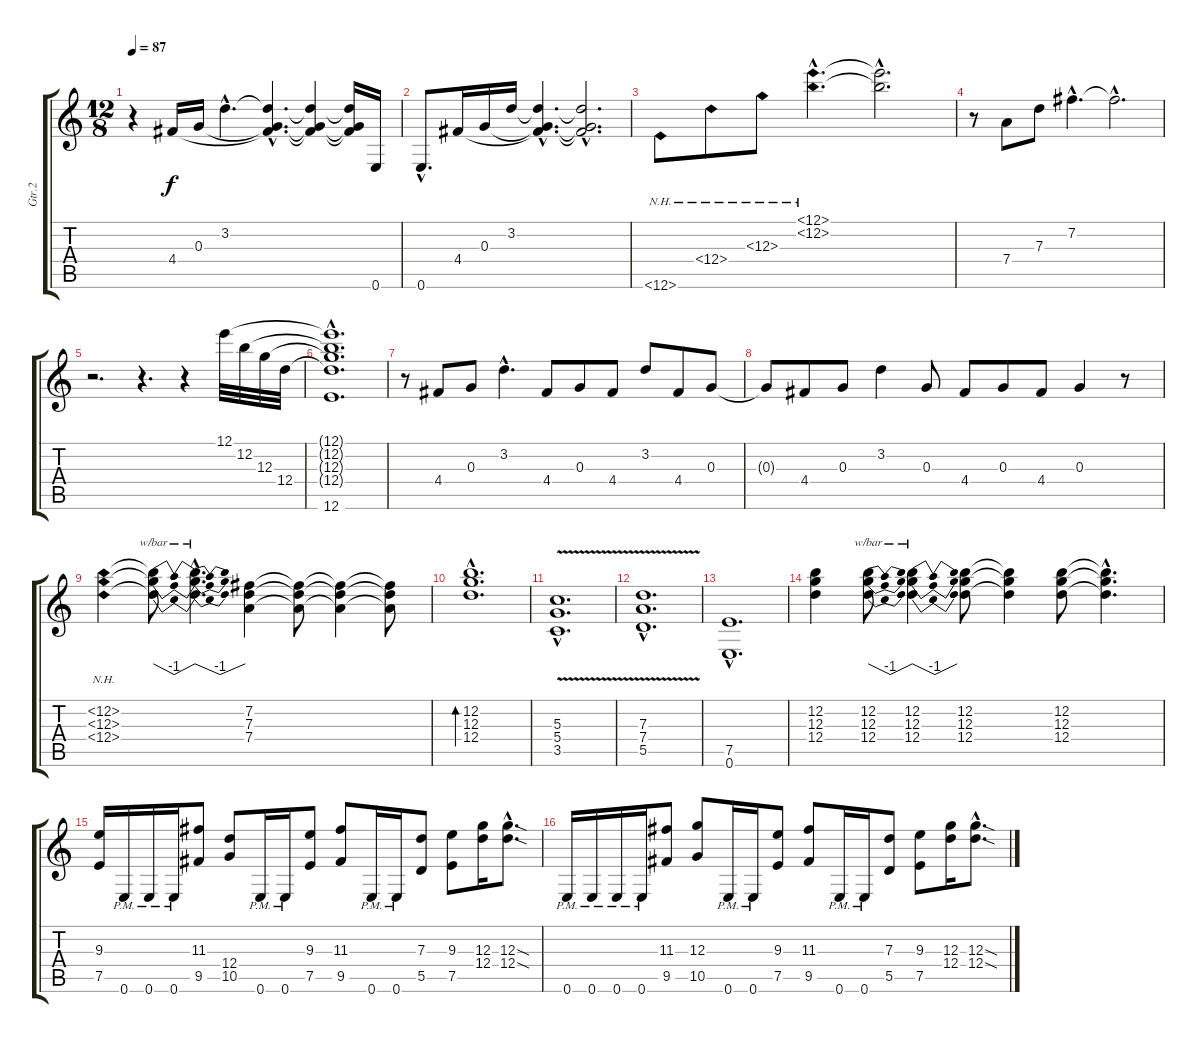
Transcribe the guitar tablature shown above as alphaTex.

\track ("Gtr.2" "Gtr.2") {instrument electricguitarclean}
\staff {score tabs}
\tuning (E4 B3 G3 D3 A2 E2) {hide}
\ts (12 8)
\tempo 87
\clef g2
\ks c
r.4{dy f} 4.4.16 0.3.16 3.2{hac}.4{d} (3.2{hac t} 0.3{hac t} 4.4{hac t}).4{d} (3.2{t} 0.3{t} 4.4{t}).4 (3.2{t} 0.3{t} 4.4{t}).16 0.6.16 |
0.6{hac}.8{d} 4.4.16 0.3.16 3.2.16 (3.2{hac t} 0.3{hac t} 4.4{hac t}).4{d} (3.2{hac t} 0.3{hac t} 4.4{hac t}).2{d} |
12.6{nh}.8 12.4{nh}.8 12.3{nh}.8 (12.1{nh hac} 12.2{nh hac}).4{d} (12.1{hac t} 12.2{hac t}).2{d} |
r.8 7.4.8 7.3.8 7.2{hac}.4{d} 7.2{hac t}.2{d} |
r.2{d} r.4{d} r.4 12.1.32 12.2.32 12.3.32 12.4.32 |
(12.1{hac t} 12.2{hac t} 12.3{hac t} 12.4{hac t} 12.6{hac}).1{d} |
r.8 4.4.8 0.3.8 3.2{hac}.4{d} 4.4.8 0.3.8 4.4.8 3.2.8 4.4.8 0.3.8 |
0.3{t}.8 4.4.8 0.3.8 3.2.4 0.3.8 4.4.8 0.3.8 4.4.8 0.3.4 r.8 |
(12.2{nh} 12.3{nh} 12.4{nh}).4 (12.2{t} 12.3{t} 12.4{t}).8{tbe (dip default 0 0 30 -4 60 0)} (12.2{hac t} 12.3{hac t} 12.4{hac t}).4{d tbe (dip default 0 0 30 -4 60 0)} (7.2 7.3 7.4).4 (7.2{t} 7.3{t} 7.4{t}).8 (7.2{t} 7.3{t} 7.4{t}).4 (7.2{t} 7.3{t} 7.4{t}).8 |
(12.2{hac} 12.3{hac} 12.4{hac}).1{d bd 60} |
(5.3{v hac} 5.4{v hac} 3.5{v hac}).1{d instrument distortionguitar} |
(7.3{v hac} 7.4{v hac} 5.5{v hac}).1{d} |
(7.5{hac} 0.6{hac}).1{d} |
(12.2 12.3 12.4).4 (12.2 12.3 12.4).8{tbe (dip default 0 0 30 -4 60 0)} (12.2 12.3 12.4).4{tbe (dip default 0 0 30 -4 60 0)} (12.2 12.3 12.4).8 (12.2{t} 12.3{t} 12.4{t}).4 (12.2 12.3 12.4).8 (12.2{hac t} 12.3{hac t} 12.4{hac t}).4{d} |
(9.3 7.5).16 0.6{pm}.16 0.6{pm}.16 0.6{pm}.16 (11.3 9.5).8 (12.4 10.5).8 0.6{pm}.16 0.6{pm}.16 (9.3 7.5).8 (11.3 9.5).8 0.6{pm}.16 0.6{pm}.16 (7.3 5.5).8 (9.3 7.5).8 (12.3 12.4).16 (12.3{sod hac} 12.4{sod hac}).8{d} |
0.6{pm}.16 0.6{pm}.16 0.6{pm}.16 0.6{pm}.16 (11.3 9.5).8 (12.3 10.5).8 0.6{pm}.16 0.6{pm}.16 (9.3 7.5).8 (11.3 9.5).8 0.6{pm}.16 0.6{pm}.16 (7.3 5.5).8 (9.3 7.5).8 (12.3 12.4).16 (12.3{sod hac} 12.4{sod hac}).8{d}
